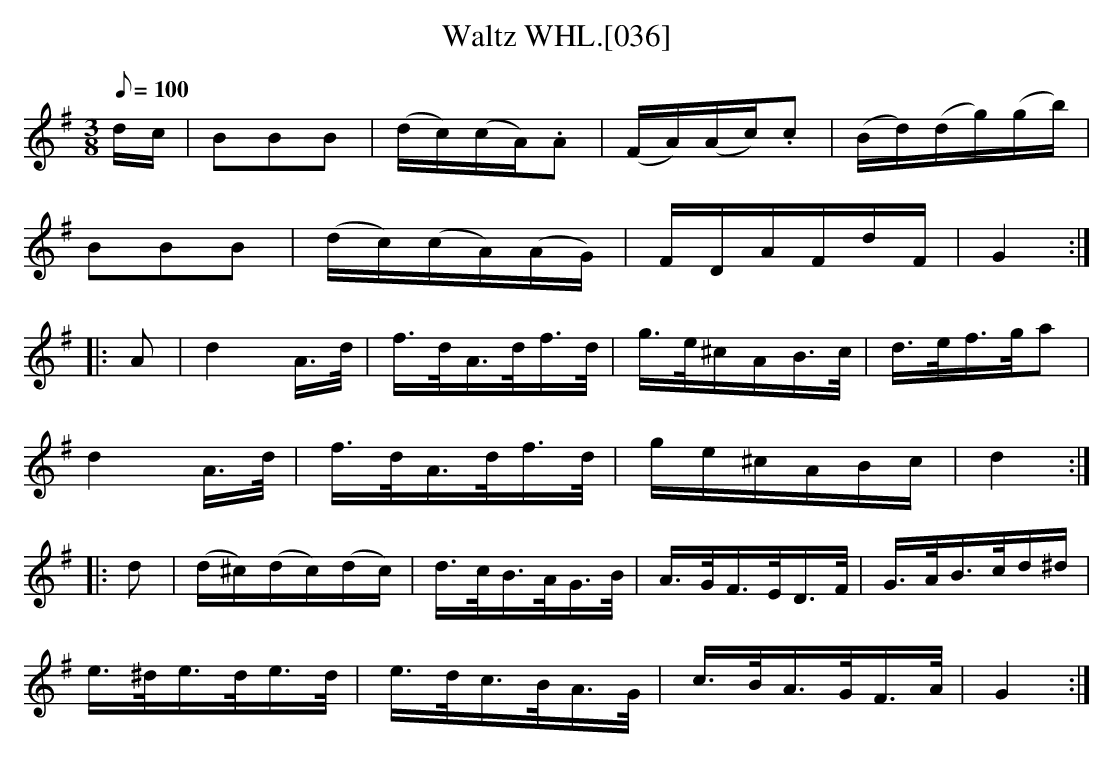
X:1
T:Waltz WHL.[036]
M:3/8
L:1/8
Q:1/8=100
K:G
d/c/|BBB|(d/c/)(c/A/).A|(F/A/)(A/c/).c|(B/d/)(d/g/)(g/b/)|
BBB|(d/c/)(c/A/)(A/G/)|F/D/A/F/d/F/|G2:|
|:A|d2A/>d/|f/>d/A/>d/f/>d/|g/>e/^c/A/B/>c/|d/>e/f/>g/a|
d2A/>d/|f/>d/A/>d/f/>d/|g/e/^c/A/B/c/|d2:|
|:d|(d/^c/)(d/c/)(d/c/)|d/>c/B/>A/G/>B/|A/>G/F/>E/D/>F/|G/>A/B/>c/d/^d/|
e/>^d/e/>d/e/>d/|e/>d/c/>B/A/>G/|c/>B/A/>G/F/>A/|G2:|
